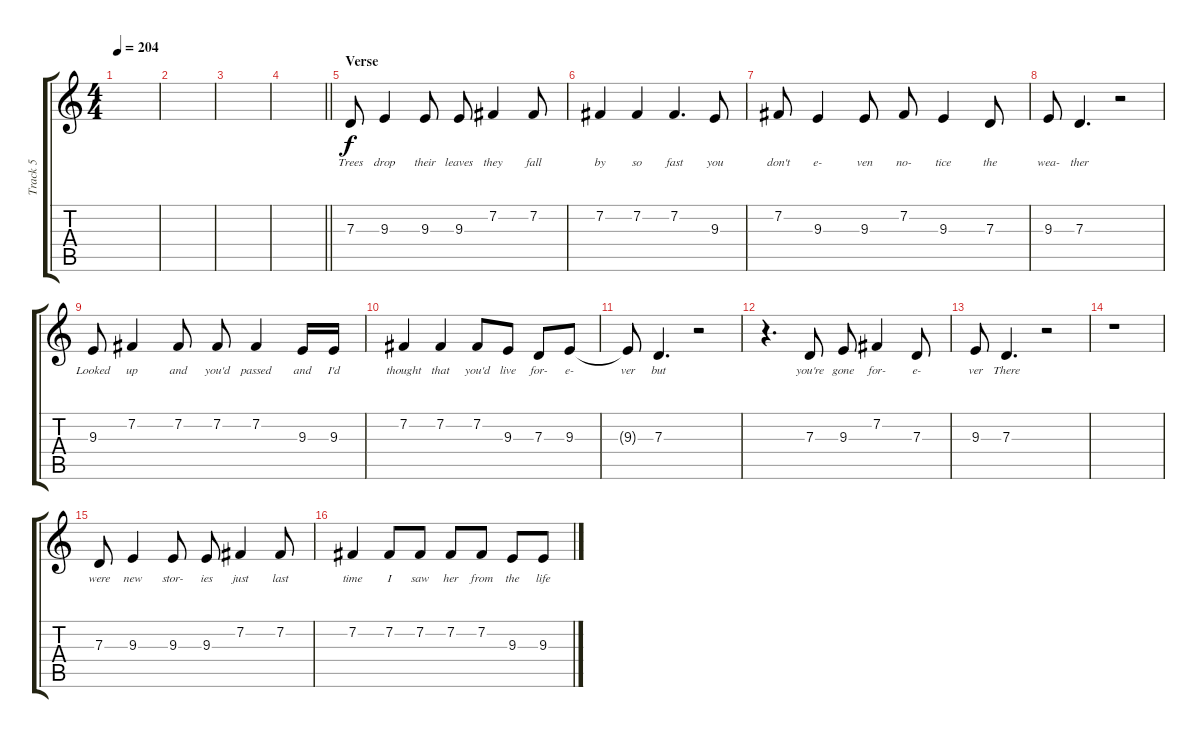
\track ("Track 5" "Track 5") {instrument clarinet}
\staff {score tabs}
\tuning (E4 B3 G3 D3 A2 E2) {hide}
\ts (4 4)
\tempo 204
\clef g2
\ks c
|
|
|
\barLineRight lightlight
|
\section ("" "Verse")
7.3.8{lyrics (0 "Trees") lyrics (1 "") lyrics (2 "") lyrics (3 "") lyrics (4 "")} 9.3.4{lyrics (0 "drop") lyrics (1 "") lyrics (2 "") lyrics (3 "") lyrics (4 "")} 9.3.8{lyrics (0 "their") lyrics (1 "") lyrics (2 "") lyrics (3 "") lyrics (4 "")} 9.3.8{lyrics (0 "leaves") lyrics (1 "") lyrics (2 "") lyrics (3 "") lyrics (4 "")} 7.2.4{lyrics (0 "they") lyrics (1 "") lyrics (2 "") lyrics (3 "") lyrics (4 "")} 7.2.8{lyrics (0 "fall") lyrics (1 "") lyrics (2 "") lyrics (3 "") lyrics (4 "")} |
7.2.4{lyrics (0 "by") lyrics (1 "") lyrics (2 "") lyrics (3 "") lyrics (4 "")} 7.2.4{lyrics (0 "so") lyrics (1 "") lyrics (2 "") lyrics (3 "") lyrics (4 "")} 7.2.4{d lyrics (0 "fast") lyrics (1 "") lyrics (2 "") lyrics (3 "") lyrics (4 "")} 9.3.8{lyrics (0 "you") lyrics (1 "") lyrics (2 "") lyrics (3 "") lyrics (4 "")} |
7.2.8{lyrics (0 "don't") lyrics (1 "") lyrics (2 "") lyrics (3 "") lyrics (4 "")} 9.3.4{lyrics (0 "e-") lyrics (1 "") lyrics (2 "") lyrics (3 "") lyrics (4 "")} 9.3.8{lyrics (0 "ven") lyrics (1 "") lyrics (2 "") lyrics (3 "") lyrics (4 "")} 7.2.8{lyrics (0 "no-") lyrics (1 "") lyrics (2 "") lyrics (3 "") lyrics (4 "")} 9.3.4{lyrics (0 "tice") lyrics (1 "") lyrics (2 "") lyrics (3 "") lyrics (4 "")} 7.3.8{lyrics (0 "the") lyrics (1 "") lyrics (2 "") lyrics (3 "") lyrics (4 "")} |
9.3.8{lyrics (0 "wea-") lyrics (1 "") lyrics (2 "") lyrics (3 "") lyrics (4 "")} 7.3.4{d lyrics (0 "ther") lyrics (1 "") lyrics (2 "") lyrics (3 "") lyrics (4 "")} r.2 |
9.3.8{lyrics (0 "Looked") lyrics (1 "") lyrics (2 "") lyrics (3 "") lyrics (4 "")} 7.2.4{lyrics (0 "up") lyrics (1 "") lyrics (2 "") lyrics (3 "") lyrics (4 "")} 7.2.8{lyrics (0 "and") lyrics (1 "") lyrics (2 "") lyrics (3 "") lyrics (4 "")} 7.2.8{lyrics (0 "you'd") lyrics (1 "") lyrics (2 "") lyrics (3 "") lyrics (4 "")} 7.2.4{lyrics (0 "passed") lyrics (1 "") lyrics (2 "") lyrics (3 "") lyrics (4 "")} 9.3.16{lyrics (0 "and") lyrics (1 "") lyrics (2 "") lyrics (3 "") lyrics (4 "")} 9.3.16{lyrics (0 "I'd") lyrics (1 "") lyrics (2 "") lyrics (3 "") lyrics (4 "")} |
7.2.4{lyrics (0 "thought") lyrics (1 "") lyrics (2 "") lyrics (3 "") lyrics (4 "")} 7.2.4{lyrics (0 "that") lyrics (1 "") lyrics (2 "") lyrics (3 "") lyrics (4 "")} 7.2.8{lyrics (0 "you'd") lyrics (1 "") lyrics (2 "") lyrics (3 "") lyrics (4 "")} 9.3.8{lyrics (0 "live") lyrics (1 "") lyrics (2 "") lyrics (3 "") lyrics (4 "")} 7.3.8{lyrics (0 "for-") lyrics (1 "") lyrics (2 "") lyrics (3 "") lyrics (4 "")} 9.3.8{lyrics (0 "e-") lyrics (1 "") lyrics (2 "") lyrics (3 "") lyrics (4 "")} |
9.3{t}.8{lyrics (0 "ver") lyrics (1 "") lyrics (2 "") lyrics (3 "") lyrics (4 "")} 7.3.4{d lyrics (0 "but") lyrics (1 "") lyrics (2 "") lyrics (3 "") lyrics (4 "")} r.2 |
r.4{d} 7.3.8{lyrics (0 "you're") lyrics (1 "") lyrics (2 "") lyrics (3 "") lyrics (4 "")} 9.3.8{lyrics (0 "gone") lyrics (1 "") lyrics (2 "") lyrics (3 "") lyrics (4 "")} 7.2.4{lyrics (0 "for-") lyrics (1 "") lyrics (2 "") lyrics (3 "") lyrics (4 "")} 7.3.8{lyrics (0 "e-") lyrics (1 "") lyrics (2 "") lyrics (3 "") lyrics (4 "")} |
9.3.8{lyrics (0 "ver") lyrics (1 "") lyrics (2 "") lyrics (3 "") lyrics (4 "")} 7.3.4{d lyrics (0 "There") lyrics (1 "") lyrics (2 "") lyrics (3 "") lyrics (4 "")} r.2 |
r.1 |
7.3.8{lyrics (0 "were") lyrics (1 "") lyrics (2 "") lyrics (3 "") lyrics (4 "")} 9.3.4{lyrics (0 "new") lyrics (1 "") lyrics (2 "") lyrics (3 "") lyrics (4 "")} 9.3.8{lyrics (0 "stor-") lyrics (1 "") lyrics (2 "") lyrics (3 "") lyrics (4 "")} 9.3.8{lyrics (0 "ies") lyrics (1 "") lyrics (2 "") lyrics (3 "") lyrics (4 "")} 7.2.4{lyrics (0 "just") lyrics (1 "") lyrics (2 "") lyrics (3 "") lyrics (4 "")} 7.2.8{lyrics (0 "last") lyrics (1 "") lyrics (2 "") lyrics (3 "") lyrics (4 "")} |
7.2.4{lyrics (0 "time") lyrics (1 "") lyrics (2 "") lyrics (3 "") lyrics (4 "")} 7.2.8{lyrics (0 "I") lyrics (1 "") lyrics (2 "") lyrics (3 "") lyrics (4 "")} 7.2.8{lyrics (0 "saw") lyrics (1 "") lyrics (2 "") lyrics (3 "") lyrics (4 "")} 7.2.8{lyrics (0 "her") lyrics (1 "") lyrics (2 "") lyrics (3 "") lyrics (4 "")} 7.2.8{lyrics (0 "from") lyrics (1 "") lyrics (2 "") lyrics (3 "") lyrics (4 "")} 9.3.8{lyrics (0 "the") lyrics (1 "") lyrics (2 "") lyrics (3 "") lyrics (4 "")} 9.3.8{lyrics (0 "life") lyrics (1 "") lyrics (2 "") lyrics (3 "") lyrics (4 "")}
